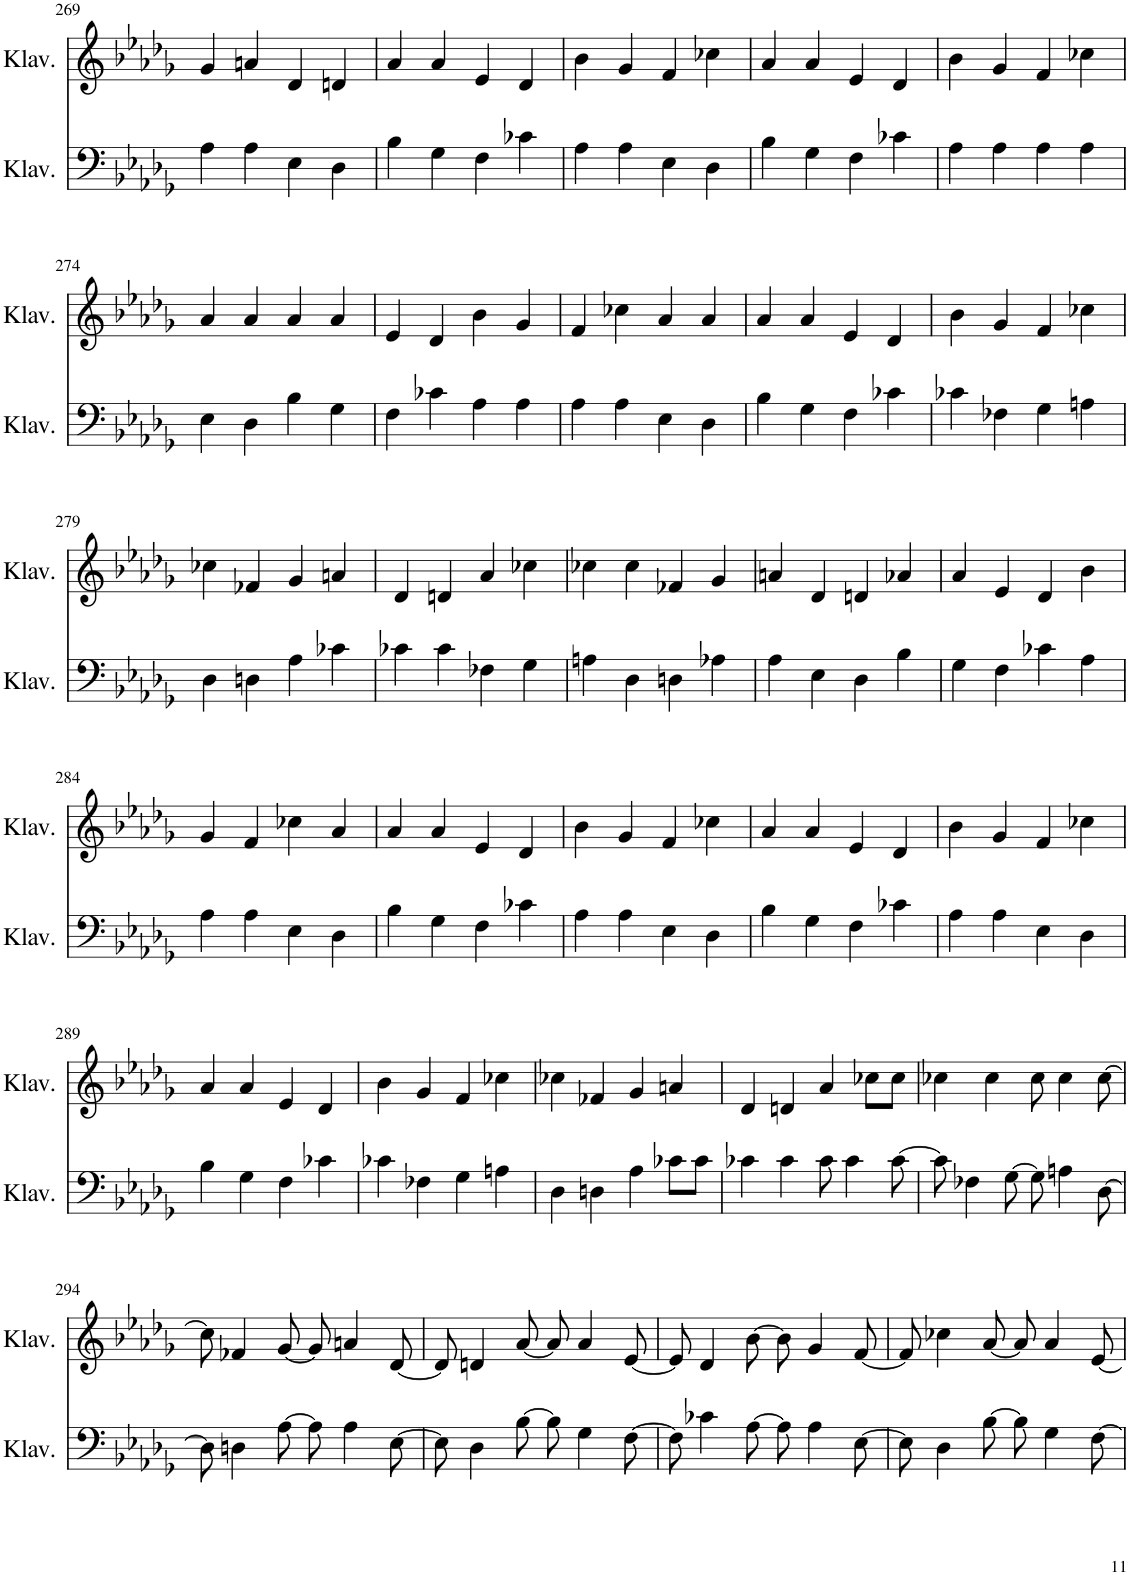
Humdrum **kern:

**kern	**kern
*part2	*part1
*staff2	*staff1
*I"Klavier	*I"Klavier
*I'Klav.	*I'Klav.
!!LO:PB:g=z
*clefF4	*clefG2
*k[b-e-a-d-g-]	*k[b-e-a-d-g-]
*M4/4	*M4/4
=269	=269
4A-\	4g-/
4A-\	4an/
4E-\	4d-/
4D-\	4dn/
=270	=270
4B-\	4a-/
4G-\	4a-/
4F\	4e-/
4c-X\	4d-/
=271	=271
4A-\	4b-\
4A-\	4g-/
4E-\	4f/
4D-\	4cc-X\
=272	=272
4B-\	4a-/
4G-\	4a-/
4F\	4e-/
4c-X\	4d-/
=273	=273
4A-\	4b-\
4A-\	4g-/
4A-\	4f/
4A-\	4cc-X\
!!LO:LB:g=z
=274	=274
4E-\	4a-/
4D-\	4a-/
4B-\	4a-/
4G-\	4a-/
=275	=275
4F\	4e-/
4c-X\	4d-/
4A-\	4b-\
4A-\	4g-/
=276	=276
4A-\	4f/
4A-\	4cc-X\
4E-\	4a-/
4D-\	4a-/
=277	=277
4B-\	4a-/
4G-\	4a-/
4F\	4e-/
4c-X\	4d-/
=278	=278
4c-X\	4b-\
4F-X\	4g-/
4G-\	4f/
4An\	4cc-X\
!!LO:LB:g=z
=279	=279
4D-\	4cc-X\
4Dn\	4f-X/
4A-\	4g-/
4c-X\	4an/
=280	=280
4c-X\	4d-/
4c-\	4dn/
4F-X\	4a-/
4G-\	4cc-X\
=281	=281
4An\	4cc-X\
4D-\	4cc-\
4Dn\	4f-X/
4A-X\	4g-/
=282	=282
4A-\	4an/
4E-\	4d-/
4D-\	4dn/
4B-\	4a-X/
=283	=283
4G-\	4a-/
4F\	4e-/
4c-X\	4d-/
4A-\	4b-\
!!LO:LB:g=z
=284	=284
4A-\	4g-/
4A-\	4f/
4E-\	4cc-X\
4D-\	4a-/
=285	=285
4B-\	4a-/
4G-\	4a-/
4F\	4e-/
4c-X\	4d-/
=286	=286
4A-\	4b-\
4A-\	4g-/
4E-\	4f/
4D-\	4cc-X\
=287	=287
4B-\	4a-/
4G-\	4a-/
4F\	4e-/
4c-X\	4d-/
=288	=288
4A-\	4b-\
4A-\	4g-/
4E-\	4f/
4D-\	4cc-X\
!!LO:LB:g=z
=289	=289
4B-\	4a-/
4G-\	4a-/
4F\	4e-/
4c-X\	4d-/
=290	=290
4c-X\	4b-\
4F-X\	4g-/
4G-\	4f/
4An\	4cc-X\
=291	=291
4D-\	4cc-X\
4Dn\	4f-X/
4A-\	4g-/
8c-X\L	4an/
8c-\J	.
=292	=292
4c-X\	4d-/
4c-\	4dn/
8c-\	4a-/
4c-\	.
.	8cc-X\L
[8c-\	8cc-\J
=293	=293
8c-\]	4cc-X\
4F-X\	.
.	4cc-\
[8G-\	.
8G-\]	8cc-\
4An\	4cc-\
[8D-\	[8cc-\
!!LO:LB:g=z
=294	=294
8D-\]	8cc-\]
4Dn\	4f-X/
[8A-\	[8g-/
8A-\]	8g-/]
4A-\	4an/
[8E-\	[8d-/
=295	=295
8E-\]	8d-/]
4D-\	4dn/
[8B-\	[8a-/
8B-\]	8a-/]
4G-\	4a-/
[8F\	[8e-/
=296	=296
8F\]	8e-/]
4c-X\	4d-/
[8A-\	[8b-\
8A-\]	8b-\]
4A-\	4g-/
[8E-\	[8f/
=297	=297
8E-\]	8f/]
4D-\	4cc-X\
[8B-\	[8a-/
8B-\]	8a-/]
4G-\	4a-/
[8F\	[8e-/
=	=
*-	*-
